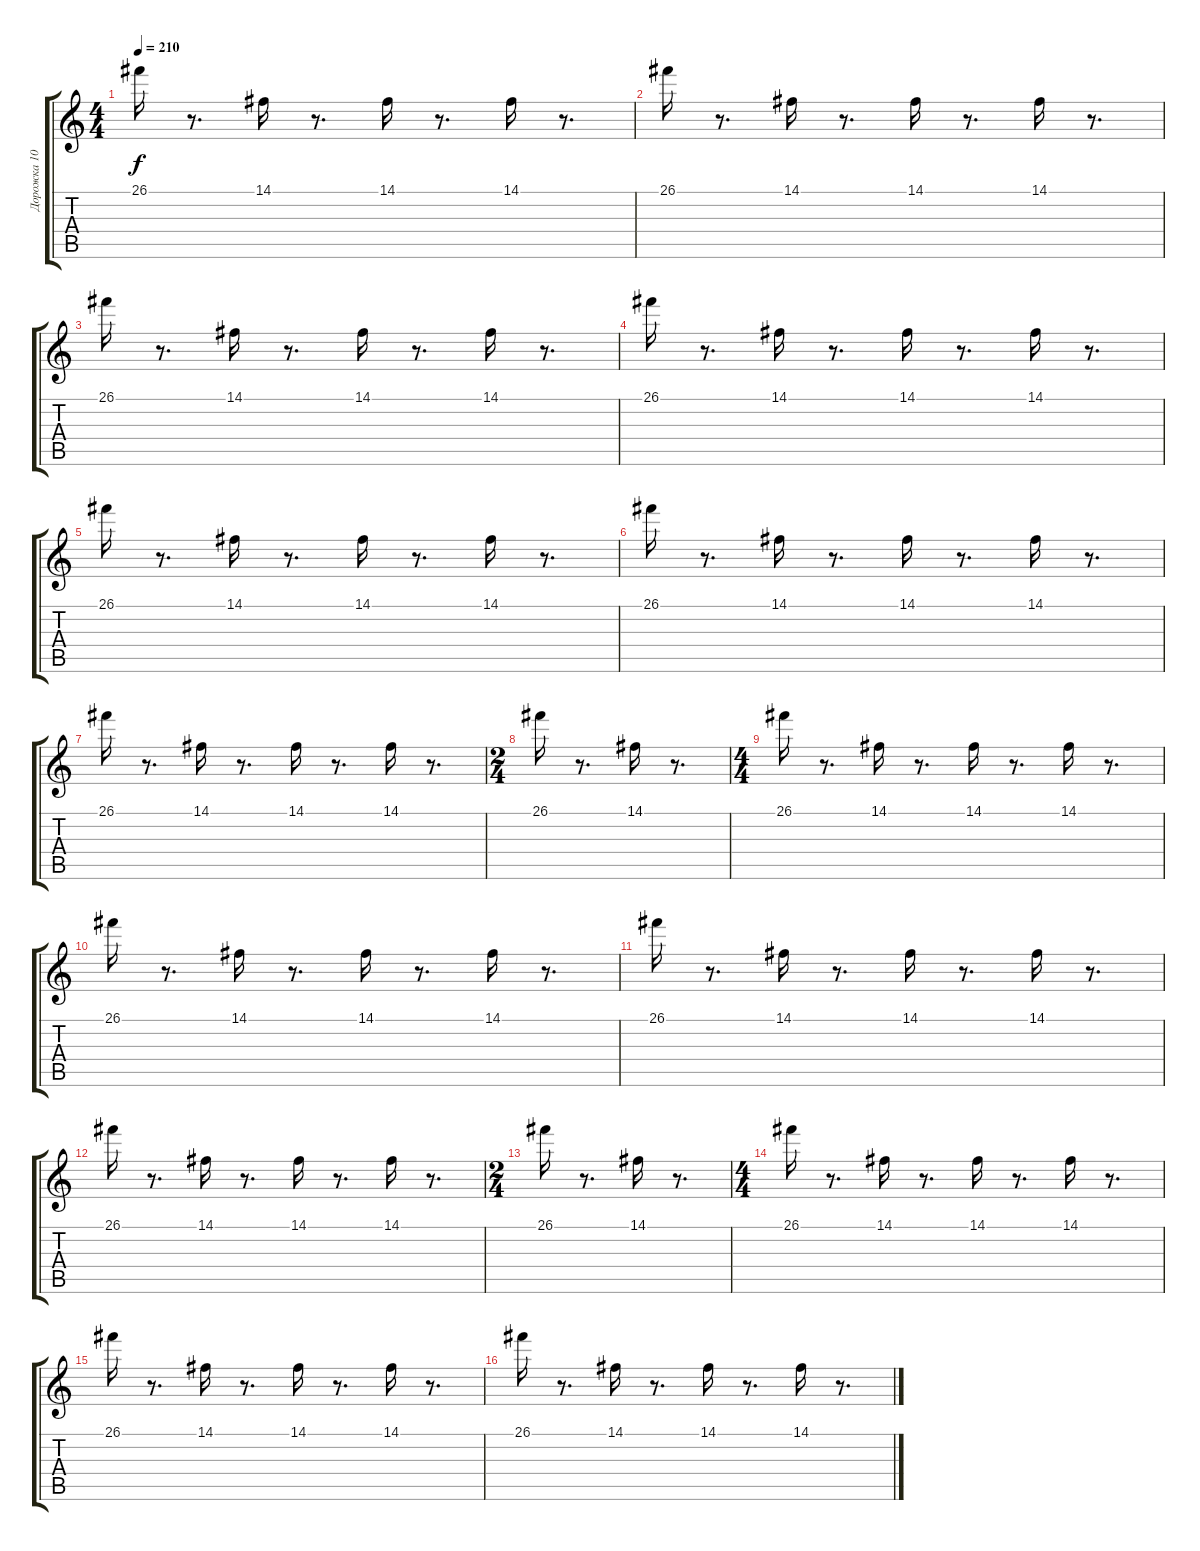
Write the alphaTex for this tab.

\track ("Дорожка 10" "Дорожка 10") {mute instrument pad3polysynth}
\staff {score tabs}
\tuning (E4 B3 G3 D3 A2 E2) {hide}
\ts (4 4)
\tempo 210
\clef g2
\ks c
26.1.16{dy f} r.8{d} 14.1.16 r.8{d} 14.1.16 r.8{d} 14.1.16 r.8{d} |
26.1.16 r.8{d} 14.1.16 r.8{d} 14.1.16 r.8{d} 14.1.16 r.8{d} |
26.1.16 r.8{d} 14.1.16 r.8{d} 14.1.16 r.8{d} 14.1.16 r.8{d} |
26.1.16 r.8{d} 14.1.16 r.8{d} 14.1.16 r.8{d} 14.1.16 r.8{d} |
26.1.16 r.8{d} 14.1.16 r.8{d} 14.1.16 r.8{d} 14.1.16 r.8{d} |
26.1.16 r.8{d} 14.1.16 r.8{d} 14.1.16 r.8{d} 14.1.16 r.8{d} |
26.1.16 r.8{d} 14.1.16 r.8{d} 14.1.16 r.8{d} 14.1.16 r.8{d} |
\ts (2 4)
26.1.16 r.8{d} 14.1.16 r.8{d} |
\ts (4 4)
26.1.16 r.8{d} 14.1.16 r.8{d} 14.1.16 r.8{d} 14.1.16 r.8{d} |
26.1.16 r.8{d} 14.1.16 r.8{d} 14.1.16 r.8{d} 14.1.16 r.8{d} |
26.1.16 r.8{d} 14.1.16 r.8{d} 14.1.16 r.8{d} 14.1.16 r.8{d} |
26.1.16 r.8{d} 14.1.16 r.8{d} 14.1.16 r.8{d} 14.1.16 r.8{d} |
\ts (2 4)
26.1.16 r.8{d} 14.1.16 r.8{d} |
\ts (4 4)
26.1.16 r.8{d} 14.1.16 r.8{d} 14.1.16 r.8{d} 14.1.16 r.8{d} |
26.1.16 r.8{d} 14.1.16 r.8{d} 14.1.16 r.8{d} 14.1.16 r.8{d} |
26.1.16 r.8{d} 14.1.16 r.8{d} 14.1.16 r.8{d} 14.1.16 r.8{d}
